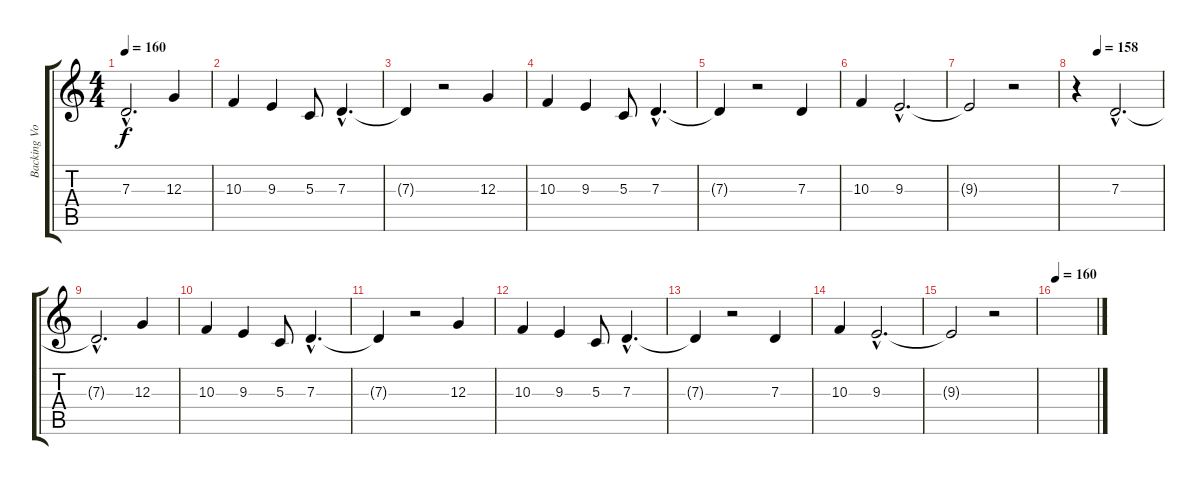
\track ("Backing Vocals" "Backing Vo") {instrument choiraahs}
\staff {score tabs}
\tuning (E4 B3 G3 D3 A2 E2) {hide}
\ts (4 4)
\tempo 160
\clef g2
\ks c
7.3{hac t}.2{d dy f} 12.3.4 |
10.3.4 9.3.4 5.3.8 7.3{hac}.4{d} |
7.3{t}.4 r.2 12.3.4 |
10.3.4 9.3.4 5.3.8 7.3{hac}.4{d} |
7.3{t}.4 r.2 7.3.4 |
10.3.4 9.3{hac}.2{d} |
9.3{t}.2 r.2 |
\tempo (158 0.25)
r.4 7.3{hac}.2{d} |
7.3{hac t}.2{d} 12.3.4 |
10.3.4 9.3.4 5.3.8 7.3{hac}.4{d} |
7.3{t}.4 r.2 12.3.4 |
10.3.4 9.3.4 5.3.8 7.3{hac}.4{d} |
7.3{t}.4 r.2 7.3.4 |
10.3.4 9.3{hac}.2{d} |
9.3{t}.2 r.2 |
\tempo 160
